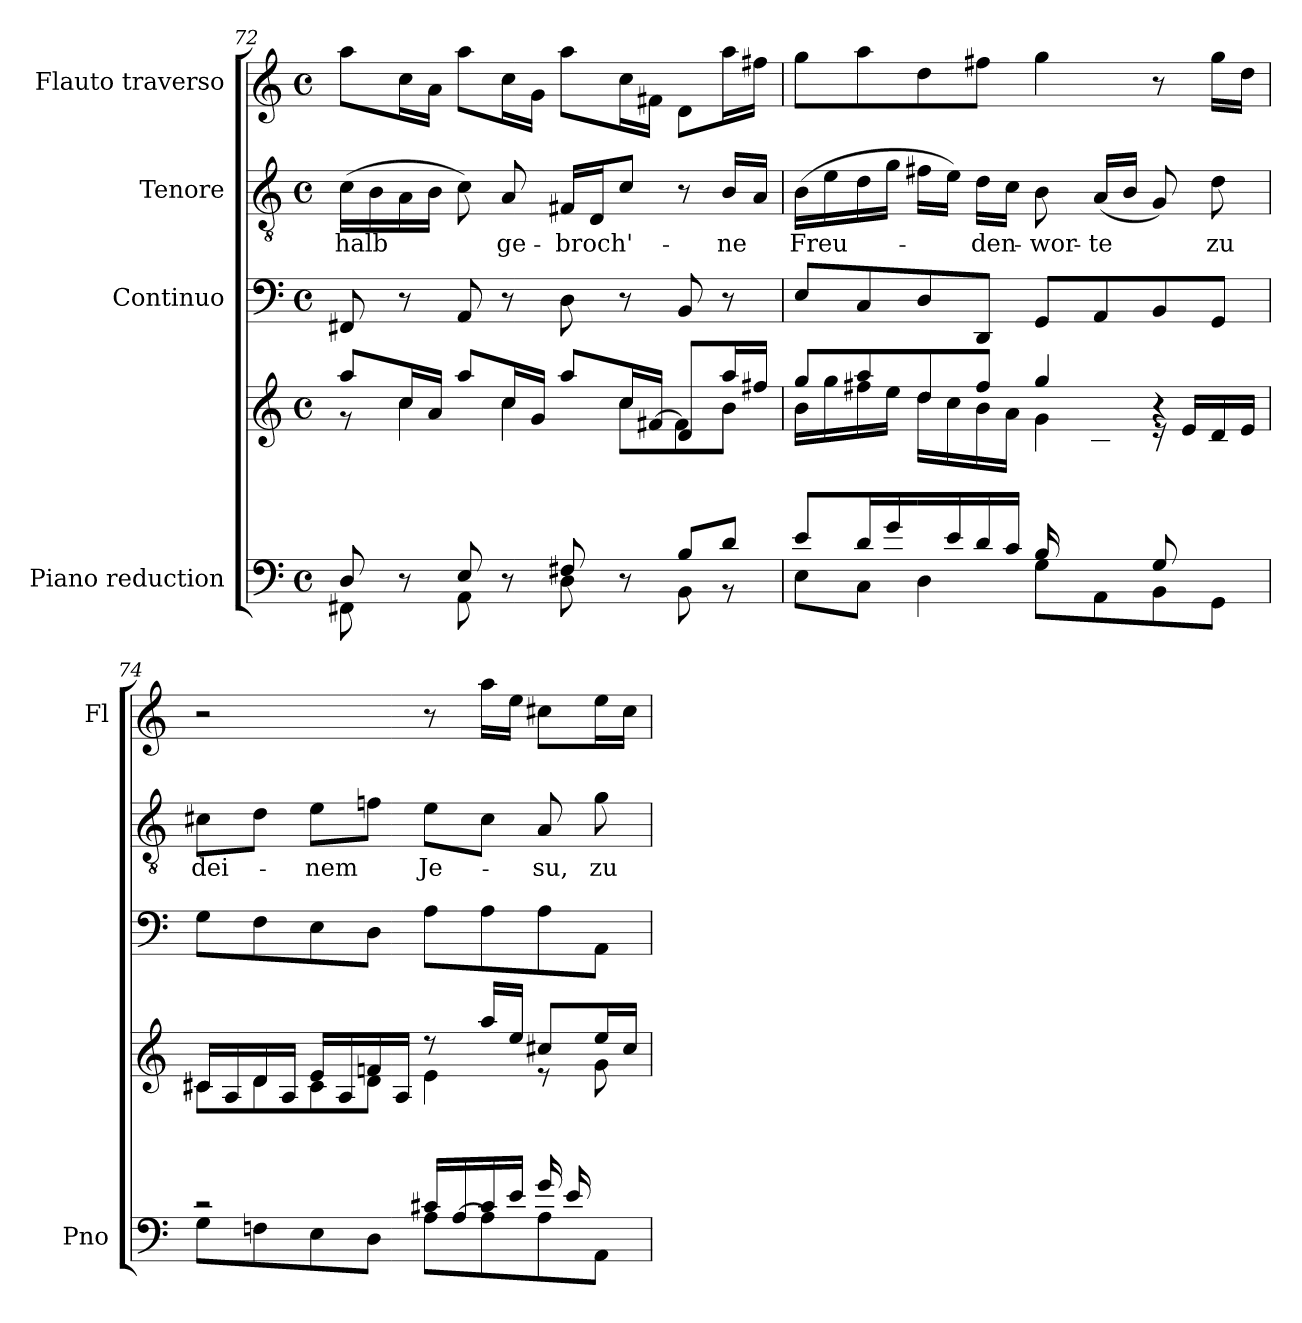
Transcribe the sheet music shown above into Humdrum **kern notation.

**kern	**kern	**kern	**kern	**text	**kern
*part4	*part4	*part3	*part2	*part2	*part1
*staff5	*staff4	*staff3	*staff2	*staff2	*staff1
*I"Piano reduction	*	*I"Continuo	*I"Tenore	*	*I"Flauto traverso
*I'Pno	*	*	*	*	*I'Fl
*clefF4	*clefG2	*clefF4	*clefGv2	*	*clefG2
*k[]	*k[]	*k[]	*k[]	*	*k[]
*M4/4	*M4/4	*M4/4	*M4/4	*	*M4/4
*met(c)	*met(c)	*met(c)	*met(c)	*	*met(c)
=72	=72	=72	=72	=72	=72
*^	*^	*	*	*	*
!	!	!	!	!	!	!LO:LY:b	!
8D/	8FF#X\	8aa/L	8r	8FF#X/	(>16c\LL	halb	8aa\L
.	.	.	.	.	16B\	.	.
8r	8ryy	16cc/L	4cc\	8r	16A\	.	16cc\L
.	.	16a/JJ	.	.	16B\JJ	.	16a\JJ
8E/	8AA\	8aa/L	.	8AA/	8c\)	.	8aa\L
!	!	!	!	!	!	!LO:LY:b	!
8r	8ryy	16cc/L	4cc\	8r	8A/	ge-	16cc\L
.	.	16g/JJ	.	.	.	.	16g\JJ
!	!	!	!	!	!	!LO:LY:b	!
8F#X/	8D\	8aa/L	.	8D\	16F#X/LL	-broch'-	8aa\L
.	.	.	.	.	16D/J	.	.
8r	8ryy	16cc/L	8cc\L	8r	8c/J	.	16cc\L
.	.	[16f#X/JJ	.	.	.	.	16f#X\JJ
8B/L	8BB\	8d/L	8f#\]	8BB/	8r	.	8d\L
!	!	!	!	!	!	!LO:LY:b	!
8d/J	8r	16aa/L	8b\J	8r	16B/LL	-ne	16aa\L
.	.	16ff#X/JJ	.	.	16A/JJ	.	16ff#X\JJ
=73	=73	=73	=73	=73	=73	=73	=73
*	*	*	*^	*	*	*	*
!	!	!	!	!	!	!	!LO:LY:b	!
8e/L	8E\L	8gg/L	16b\LL	4ryy	8E/L	(>16B\LL	Freu-	8gg\L
.	.	.	16gg\	.	.	16e\	.	.
16d/L	8C\J	8aa/	16ff#X\	.	8C/	16d\	.	8aa\
16g/JJ	.	.	16ee\JJ	.	.	16g\JJ	.	.
16ryy	4D\	8dd/	16dd\LL	16f#X\LL	8D/	16f#X\LL	.	8dd\
16e/	.	.	16cc\	4ryy	.	16e\JJ)	.	.
!	!	!	!	!	!	!	!LO:LY:b	!
16d/	.	8ff#/J	16b\	.	8DD/J	16d\LL	-den-	8ff#X\J
16c/JJ	.	.	16a\JJ	.	.	16c\JJ	.	.
!	!	!	!	!	!	!	!LO:LY:b	!
16B/LL	8G\L	4gg/	4g\	.	8GG/L	8B\	-wor-	4gg\
8.ryy	.	.	.	16d\	.	.	.	.
!	!	!	!	!	!	!	!LO:LY:b	!
.	8AA\	.	.	16c\	8AA/	(<16A/LL	-te	.
.	.	.	.	16d\JJ	.	16B/JJ	.	.
8G/L	8BB\	4r	16r	8ryy	8BB/	8G/)	.	8r
.	.	.	16e/LL	.	.	.	.	.
!	!	!	!	!	!	!	!LO:LY:b	!
8ryy	8GG\J	.	16d/	8B\J	8GG/J	8d\	zu	16gg\LL
.	.	.	16e/JJ	.	.	.	.	16dd\JJ
!!LO:PB:g=z
=74	=74	=74	=74	=74	=74	=74	=74	=74
!	!	!	!	!	!	!	!LO:LY:b	!
2r	8G\L	16c#X/LL	8c#\L	2..ryy	8G\L	8c#X\L	dei-	2r
.	.	16A/	.	.	.	.	.	.
.	8Fn\	16d/	8d\	.	8F\	8d\J	.	.
.	.	16A/JJ	.	.	.	.	.	.
!	!	!	!	!	!	!	!LO:LY:b	!
.	8E\	16e/LL	8c#\	.	8E\	8e\L	-nem	.
.	.	16A/	.	.	.	.	.	.
.	8D\J	16fn/	8d\J	.	8D\J	8fn\J	.	.
.	.	16A/JJ	.	.	.	.	.	.
!	!	!	!	!	!	!	!LO:LY:b	!
16c#X/LL	8A\L	8r	4e\	.	8A\L	8e\L	Je-	8r
[16A/	.	.	.	.	.	.	.	.
16c#/	8A\]	16aa/LL	.	.	8A\	8c#\J	.	16aa\LL
16e/JJ	.	16ee/JJ	.	.	.	.	.	16ee\JJ
!	!	!	!	!	!	!	!LO:LY:b	!
16g/LL	8A\	8cc#X/L	8r	.	8A\	8A/	-su,	8cc#X\L
16e/	.	.	.	.	.	.	.	.
!	!	!	!	!	!	!	!LO:LY:b	!
8ryy	8AA\J	16ee/L	8g\	16cc#X\	8AA\J	8g\	zu	16ee\L
.	.	16cc#/JJ	.	16e\JJ	.	.	.	16cc#\JJ
*v	*v	*	*	*	*	*	*	*
*	*v	*v	*v	*	*	*	*
=	=	=	=	=	=
*-	*-	*-	*-	*-	*-
